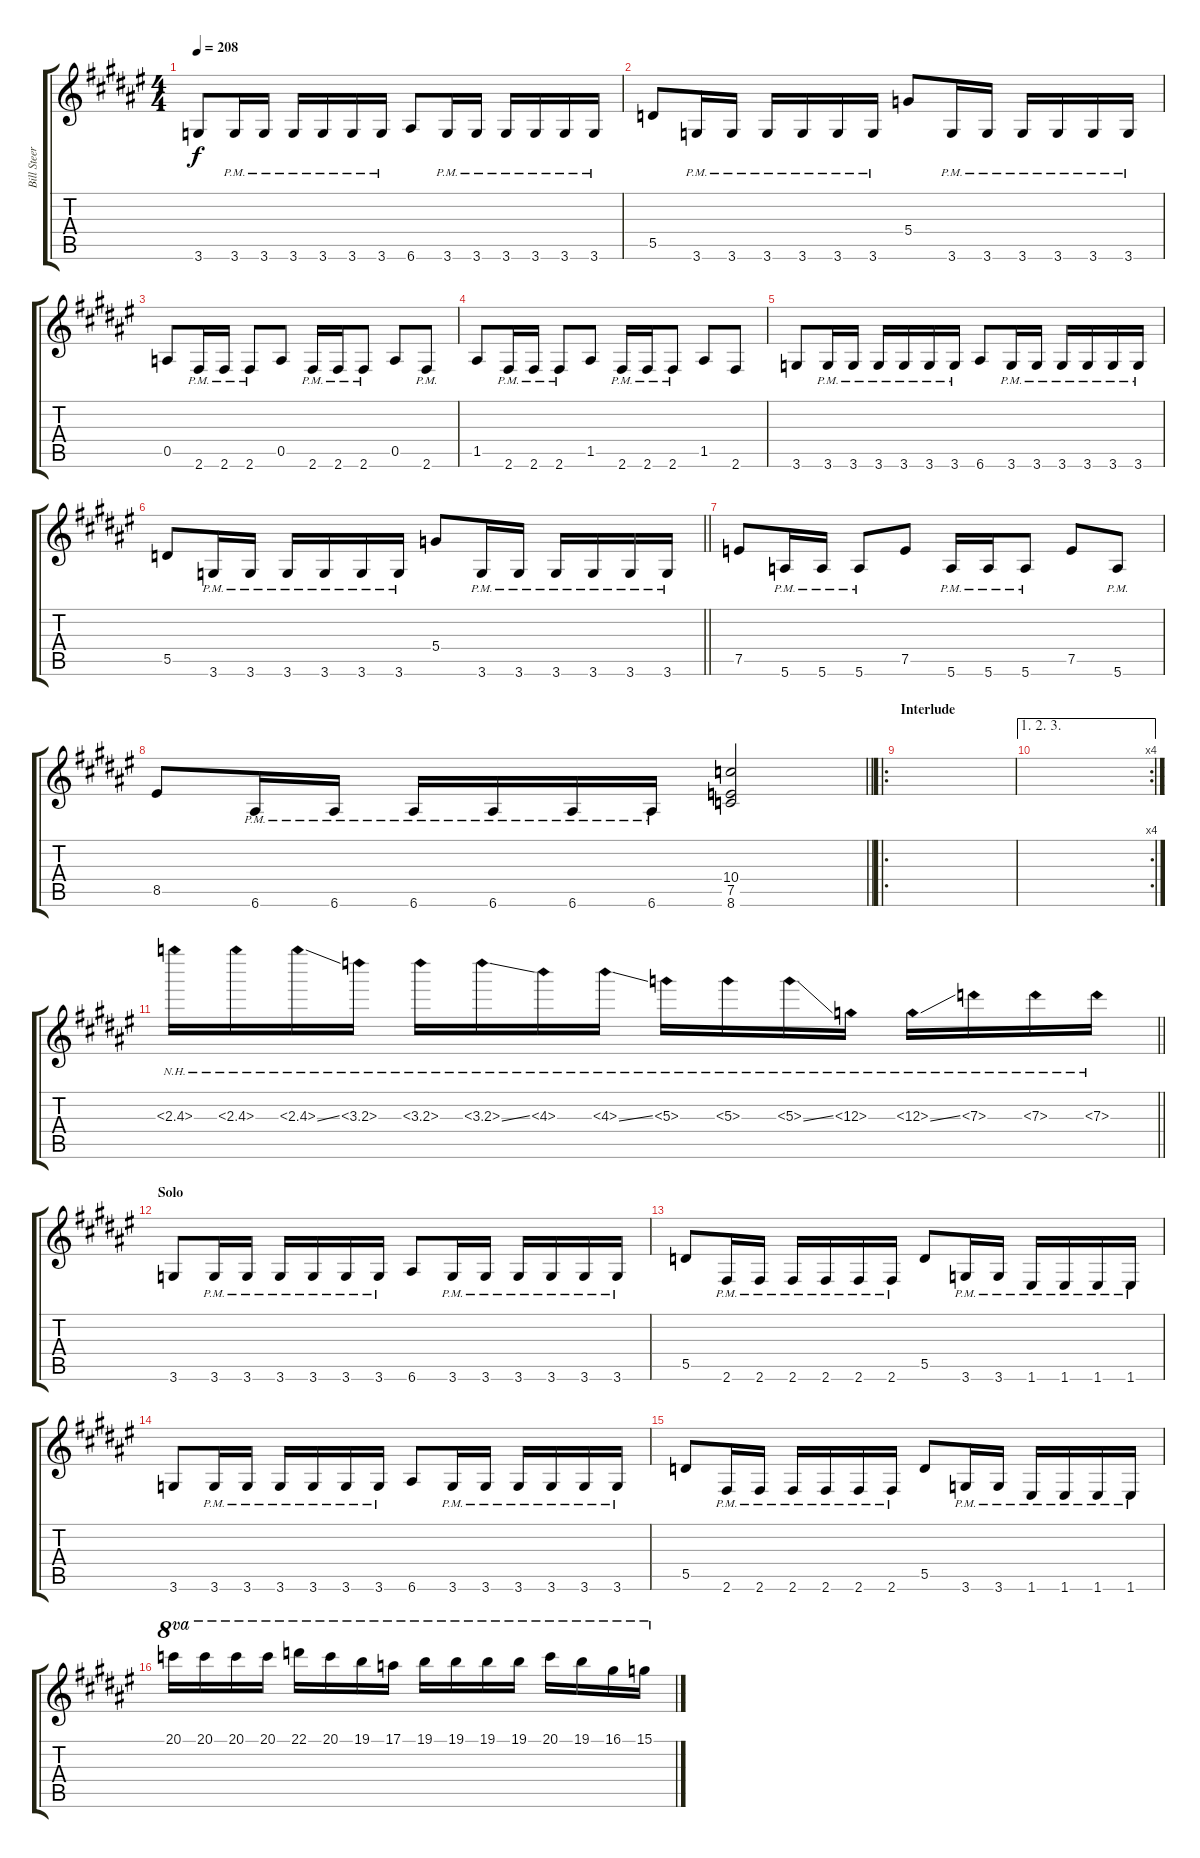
\track ("Bill Steer" "Bill Steer") {instrument distortionguitar}
\staff {score tabs}
\tuning (E4 B3 G3 D3 A2 E2) {hide}
\ts (4 4)
\tempo 208
\clef g2
\ks f#
3.6.8{dy f} 3.6{pm}.16 3.6{pm}.16 3.6{pm}.16 3.6{pm}.16 3.6{pm}.16 3.6{pm}.16 6.6.8 3.6{pm}.16 3.6{pm}.16 3.6{pm}.16 3.6{pm}.16 3.6{pm}.16 3.6{pm}.16 |
5.5.8 3.6{pm}.16 3.6{pm}.16 3.6{pm}.16 3.6{pm}.16 3.6{pm}.16 3.6{pm}.16 5.4.8 3.6{pm}.16 3.6{pm}.16 3.6{pm}.16 3.6{pm}.16 3.6{pm}.16 3.6{pm}.16 |
0.5.8 2.6{pm}.16 2.6{pm}.16 2.6{pm}.8 0.5.8 2.6{pm}.16 2.6{pm}.16 2.6{pm}.8 0.5.8 2.6{pm}.8 |
1.5.8 2.6{pm}.16 2.6{pm}.16 2.6{pm}.8 1.5.8 2.6{pm}.16 2.6{pm}.16 2.6{pm}.8 1.5.8 2.6.8 |
3.6.8 3.6{pm}.16 3.6{pm}.16 3.6{pm}.16 3.6{pm}.16 3.6{pm}.16 3.6{pm}.16 6.6.8 3.6{pm}.16 3.6{pm}.16 3.6{pm}.16 3.6{pm}.16 3.6{pm}.16 3.6{pm}.16 |
\barLineRight lightlight
5.5.8 3.6{pm}.16 3.6{pm}.16 3.6{pm}.16 3.6{pm}.16 3.6{pm}.16 3.6{pm}.16 5.4.8 3.6{pm}.16 3.6{pm}.16 3.6{pm}.16 3.6{pm}.16 3.6{pm}.16 3.6{pm}.16 |
7.5.8 5.6{pm}.16 5.6{pm}.16 5.6{pm}.8 7.5.8 5.6{pm}.16 5.6{pm}.16 5.6{pm}.8 7.5.8 5.6{pm}.8 |
\barLineRight lightlight
8.5.8 6.6{pm}.16 6.6{pm}.16 6.6{pm}.16 6.6{pm}.16 6.6{pm}.16 6.6{pm}.16 (10.4 7.5 8.6).2 |
\ro
\section ("" "Interlude")
|
\ae (1 2 3)
\rc 4
|
\barLineRight lightlight
2.3{nh}.16 2.3{nh}.16 2.3{nh ss}.16 3.3{nh}.16 3.3{nh}.16 3.3{nh ss}.16 4.3{nh}.16 4.3{nh ss}.16 5.3{nh}.16 5.3{nh}.16 5.3{nh ss}.16 6.3{nh}.16 6.3{nh ss}.16 7.3{nh}.16 7.3{nh}.16 7.3{nh}.16 |
\section ("" "Solo")
3.6.8 3.6{pm}.16 3.6{pm}.16 3.6{pm}.16 3.6{pm}.16 3.6{pm}.16 3.6{pm}.16 6.6.8 3.6{pm}.16 3.6{pm}.16 3.6{pm}.16 3.6{pm}.16 3.6{pm}.16 3.6{pm}.16 |
5.5.8 2.6{pm}.16 2.6{pm}.16 2.6{pm}.16 2.6{pm}.16 2.6{pm}.16 2.6{pm}.16 5.5.8 3.6{pm}.16 3.6{pm}.16 1.6{pm}.16 1.6{pm}.16 1.6{pm}.16 1.6{pm}.16 |
3.6.8 3.6{pm}.16 3.6{pm}.16 3.6{pm}.16 3.6{pm}.16 3.6{pm}.16 3.6{pm}.16 6.6.8 3.6{pm}.16 3.6{pm}.16 3.6{pm}.16 3.6{pm}.16 3.6{pm}.16 3.6{pm}.16 |
5.5.8 2.6{pm}.16 2.6{pm}.16 2.6{pm}.16 2.6{pm}.16 2.6{pm}.16 2.6{pm}.16 5.5.8 3.6{pm}.16 3.6{pm}.16 1.6{pm}.16 1.6{pm}.16 1.6{pm}.16 1.6{pm}.16 |
20.1.16{ot 8va} 20.1.16{ot 8va} 20.1.16{ot 8va} 20.1.16{ot 8va} 22.1.16{ot 8va} 20.1.16{ot 8va} 19.1.16{ot 8va} 17.1.16{ot 8va} 19.1.16{ot 8va} 19.1.16{ot 8va} 19.1.16{ot 8va} 19.1.16{ot 8va} 20.1.16{ot 8va} 19.1.16{ot 8va} 16.1.16{ot 8va} 15.1.16{ot 8va}
